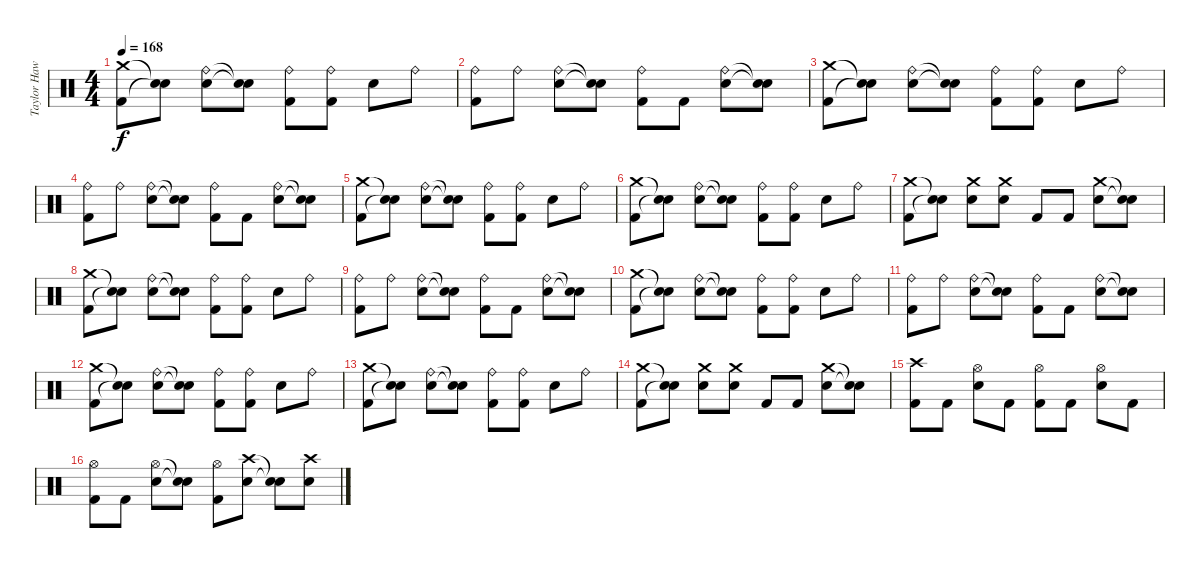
\track ("Taylor Hawkins" "Taylor Haw") {instrument percussion}
\staff {score}
\articulation defaults
\ts (4 4)
\tempo 168
\clef neutral
\ks c
("Crash medium (hit)" "Kick (hit) 2").8{dy f} ("Snare (hit)"{t} "Snare (hit)"{t}).8 ("Ride (bell)" "Snare (hit) 2").8 ("Snare (hit)"{t} "Snare (hit)"{t}).8 ("Ride (bell)" "Kick (hit) 2").8 ("Ride (bell)" "Kick (hit) 2").8 "Snare (hit) 2".8 "Ride (bell)".8 |
("Ride (bell)" "Kick (hit) 2").8 "Ride (bell)".8 ("Ride (bell)" "Snare (hit) 2").8 ("Snare (hit)"{t} "Snare (hit)"{t}).8 ("Ride (bell)" "Kick (hit) 2").8 "Kick (hit) 2".8 ("Ride (bell)" "Snare (hit) 2").8 ("Snare (hit)"{t} "Snare (hit)"{t}).8 |
("Crash medium (hit)" "Kick (hit) 2").8 ("Snare (hit)"{t} "Snare (hit)"{t}).8 ("Ride (bell)" "Snare (hit) 2").8 ("Snare (hit)"{t} "Snare (hit)"{t}).8 ("Ride (bell)" "Kick (hit) 2").8 ("Ride (bell)" "Kick (hit) 2").8 "Snare (hit) 2".8 "Ride (bell)".8 |
("Ride (bell)" "Kick (hit) 2").8 "Ride (bell)".8 ("Ride (bell)" "Snare (hit) 2").8 ("Snare (hit)"{t} "Snare (hit)"{t}).8 ("Ride (bell)" "Kick (hit) 2").8 "Kick (hit) 2".8 ("Ride (bell)" "Snare (hit) 2").8 ("Snare (hit)"{t} "Snare (hit)"{t}).8 |
("Crash medium (hit)" "Kick (hit) 2").8 ("Snare (hit)"{t} "Snare (hit)"{t}).8 ("Ride (bell)" "Snare (hit) 2").8 ("Snare (hit)"{t} "Snare (hit)"{t}).8 ("Ride (bell)" "Kick (hit) 2").8 ("Ride (bell)" "Kick (hit) 2").8 "Snare (hit) 2".8 "Ride (bell)".8 |
("Crash medium (hit)" "Kick (hit) 2").8 ("Snare (hit)"{t} "Snare (hit)"{t}).8 ("Ride (bell)" "Snare (hit) 2").8 ("Snare (hit)"{t} "Snare (hit)"{t}).8 ("Ride (bell)" "Kick (hit) 2").8 ("Ride (bell)" "Kick (hit) 2").8 "Snare (hit) 2".8 "Ride (bell)".8 |
("Crash medium (hit)" "Kick (hit) 2").8 ("Snare (hit)"{t} "Snare (hit)"{t}).8 ("Crash medium (hit)" "Snare (hit) 2").8 ("Crash medium (hit)" "Snare (hit) 2").8 "Kick (hit) 2".8 "Kick (hit) 2".8 ("Crash medium (hit)" "Snare (hit) 2").8 ("Snare (hit)"{t} "Snare (hit)"{t}).8 |
("Crash medium (hit)" "Kick (hit) 2").8 ("Snare (hit)"{t} "Snare (hit)"{t}).8 ("Ride (bell)" "Snare (hit) 2").8 ("Snare (hit)"{t} "Snare (hit)"{t}).8 ("Ride (bell)" "Kick (hit) 2").8 ("Ride (bell)" "Kick (hit) 2").8 "Snare (hit) 2".8 "Ride (bell)".8 |
("Ride (bell)" "Kick (hit) 2").8 "Ride (bell)".8 ("Ride (bell)" "Snare (hit) 2").8 ("Snare (hit)"{t} "Snare (hit)"{t}).8 ("Ride (bell)" "Kick (hit) 2").8 "Kick (hit) 2".8 ("Ride (bell)" "Snare (hit) 2").8 ("Snare (hit)"{t} "Snare (hit)"{t}).8 |
("Crash medium (hit)" "Kick (hit) 2").8 ("Snare (hit)"{t} "Snare (hit)"{t}).8 ("Ride (bell)" "Snare (hit) 2").8 ("Snare (hit)"{t} "Snare (hit)"{t}).8 ("Ride (bell)" "Kick (hit) 2").8 ("Ride (bell)" "Kick (hit) 2").8 "Snare (hit) 2".8 "Ride (bell)".8 |
("Ride (bell)" "Kick (hit) 2").8 "Ride (bell)".8 ("Ride (bell)" "Snare (hit) 2").8 ("Snare (hit)"{t} "Snare (hit)"{t}).8 ("Ride (bell)" "Kick (hit) 2").8 "Kick (hit) 2".8 ("Ride (bell)" "Snare (hit) 2").8 ("Snare (hit)"{t} "Snare (hit)"{t}).8 |
("Crash medium (hit)" "Kick (hit) 2").8 ("Snare (hit)"{t} "Snare (hit)"{t}).8 ("Ride (bell)" "Snare (hit) 2").8 ("Snare (hit)"{t} "Snare (hit)"{t}).8 ("Ride (bell)" "Kick (hit) 2").8 ("Ride (bell)" "Kick (hit) 2").8 "Snare (hit) 2".8 "Ride (bell)".8 |
("Crash medium (hit)" "Kick (hit) 2").8 ("Snare (hit)"{t} "Snare (hit)"{t}).8 ("Ride (bell)" "Snare (hit) 2").8 ("Snare (hit)"{t} "Snare (hit)"{t}).8 ("Ride (bell)" "Kick (hit) 2").8 ("Ride (bell)" "Kick (hit) 2").8 "Snare (hit) 2".8 "Ride (bell)".8 |
("Crash medium (hit)" "Kick (hit) 2").8 ("Snare (hit)"{t} "Snare (hit)"{t}).8 ("Crash medium (hit)" "Snare (hit) 2").8 ("Crash medium (hit)" "Snare (hit) 2").8 "Kick (hit) 2".8 "Kick (hit) 2".8 ("Crash medium (hit)" "Snare (hit) 2").8 ("Snare (hit)"{t} "Snare (hit)"{t}).8 |
("Crash high (hit)" "Kick (hit) 2").8 "Kick (hit) 2".8 ("Hi-Hat (open)" "Snare (hit) 2").8 "Kick (hit) 2".8 ("Hi-Hat (open)" "Kick (hit) 2").8 "Kick (hit) 2".8 ("Hi-Hat (open)" "Snare (hit) 2").8 "Kick (hit) 2".8 |
("Hi-Hat (open)" "Kick (hit) 2").8 "Kick (hit) 2".8 ("Hi-Hat (open)" "Snare (hit) 2").8 ("Snare (hit)"{t} "Snare (hit)"{t}).8 ("Hi-Hat (open)" "Kick (hit) 2").8 ("Crash high (hit)" "Snare (hit) 2").8 ("Snare (hit)"{t} "Snare (hit)"{t}).8 ("Crash high (hit)" "Snare (hit) 2").8
